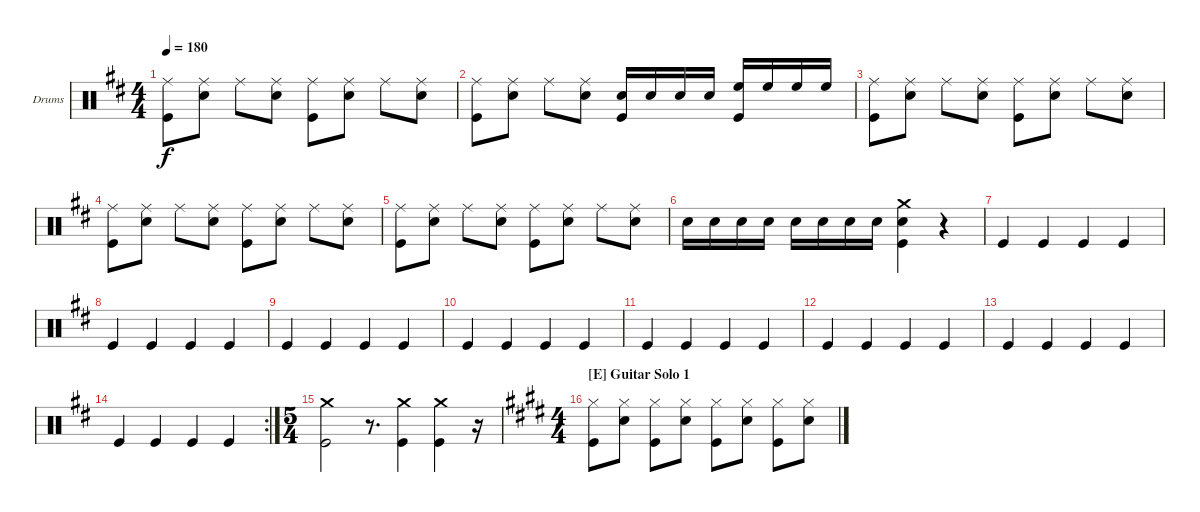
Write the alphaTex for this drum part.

\bracketExtendMode groupsimilarinstruments
\firstSystemTrackNameOrientation horizontal
\otherSystemsTrackNameOrientation horizontal
\track ("Drumkit" "Drums") {instrument percussion}
\staff {score}
\articulation defaults
\ts (4 4)
\tempo 180
\clef neutral
\scale
1.05044
\ks d
("Kick (hit)" "Ride (middle)").8{dy f} ("Snare (hit) 2" "Ride (middle)").8 "Ride (middle)".8 ("Snare (hit) 2" "Ride (middle)").8 ("Kick (hit)" "Ride (middle)").8 ("Snare (hit) 2" "Ride (middle)").8 "Ride (middle)".8 ("Snare (hit) 2" "Ride (middle)").8 |
\scale
0.949559 ("Kick (hit)" "Ride (middle)").8 ("Snare (hit) 2" "Ride (middle)").8 "Ride (middle)".8 ("Snare (hit) 2" "Ride (middle)").8 ("Snare (hit) 2" "Kick (hit)").16 "Snare (hit) 2".16 "Snare (hit) 2".16 "Snare (hit) 2".16 ("High Floor Tom (hit)" "Kick (hit)").16 "High Floor Tom (hit)".16 "High Floor Tom (hit)".16 "High Floor Tom (hit)".16 |
\scale
1.05044 ("Kick (hit)" "Ride (middle)").8 ("Snare (hit) 2" "Ride (middle)").8 "Ride (middle)".8 ("Snare (hit) 2" "Ride (middle)").8 ("Kick (hit)" "Ride (middle)").8 ("Snare (hit) 2" "Ride (middle)").8 "Ride (middle)".8 ("Snare (hit) 2" "Ride (middle)").8 |
\scale
0.949559 ("Kick (hit)" "Ride (middle)").8 ("Snare (hit) 2" "Ride (middle)").8 "Ride (middle)".8 ("Snare (hit) 2" "Ride (middle)").8 ("Kick (hit)" "Ride (middle)").8 ("Snare (hit) 2" "Ride (middle)").8 "Ride (middle)".8 ("Snare (hit) 2" "Ride (middle)").8 |
\scale
1.05044 ("Kick (hit)" "Ride (middle)").8 ("Snare (hit) 2" "Ride (middle)").8 "Ride (middle)".8 ("Snare (hit) 2" "Ride (middle)").8 ("Kick (hit)" "Ride (middle)").8 ("Snare (hit) 2" "Ride (middle)").8 "Ride (middle)".8 ("Snare (hit) 2" "Ride (middle)").8 |
\scale
0.949559 "Snare (hit) 2".16 "Snare (hit) 2".16 "Snare (hit) 2".16 "Snare (hit) 2".16 "Snare (hit) 2".16 "Snare (hit) 2".16 "Snare (hit) 2".16 "Snare (hit) 2".16 ("Kick (hit)" "Snare (hit) 2" "Crash medium (hit)").4 r.4 |
\scale
1.05044 "Kick (hit)".4 "Kick (hit)".4 "Kick (hit)".4 "Kick (hit)".4 |
\scale
0.949559 "Kick (hit)".4 "Kick (hit)".4 "Kick (hit)".4 "Kick (hit)".4 |
\scale
1.05044 "Kick (hit)".4 "Kick (hit)".4 "Kick (hit)".4 "Kick (hit)".4 |
\scale
0.949559 "Kick (hit)".4 "Kick (hit)".4 "Kick (hit)".4 "Kick (hit)".4 |
\scale
1.05044 "Kick (hit)".4 "Kick (hit)".4 "Kick (hit)".4 "Kick (hit)".4 |
\scale
0.949559 "Kick (hit)".4 "Kick (hit)".4 "Kick (hit)".4 "Kick (hit)".4 |
\scale
1.05044 "Kick (hit)".4 "Kick (hit)".4 "Kick (hit)".4 "Kick (hit)".4 |
\rc 2
\scale
0.949559 "Kick (hit)".4 "Kick (hit)".4 "Kick (hit)".4 "Kick (hit)".4 |
\ts (5 4)
\scale
1.08071 ("Kick (hit)" "Crash medium (hit)").2 r.8{d} ("Kick (hit)" "Crash medium (hit)").4 ("Kick (hit)" "Crash medium (hit)").4 r.16 |
\ts (4 4)
\section ("E" "Guitar Solo 1")
\scale
0.919294
\ks e
("Kick (hit)" "Hi-Hat (closed)").8 ("Snare (hit) 2" "Hi-Hat (closed)").8 ("Kick (hit)" "Hi-Hat (closed)").8 ("Snare (hit) 2" "Hi-Hat (closed)").8 ("Kick (hit)" "Hi-Hat (closed)").8 ("Snare (hit) 2" "Hi-Hat (closed)").8 ("Kick (hit)" "Hi-Hat (closed)").8 ("Snare (hit) 2" "Hi-Hat (closed)").8
